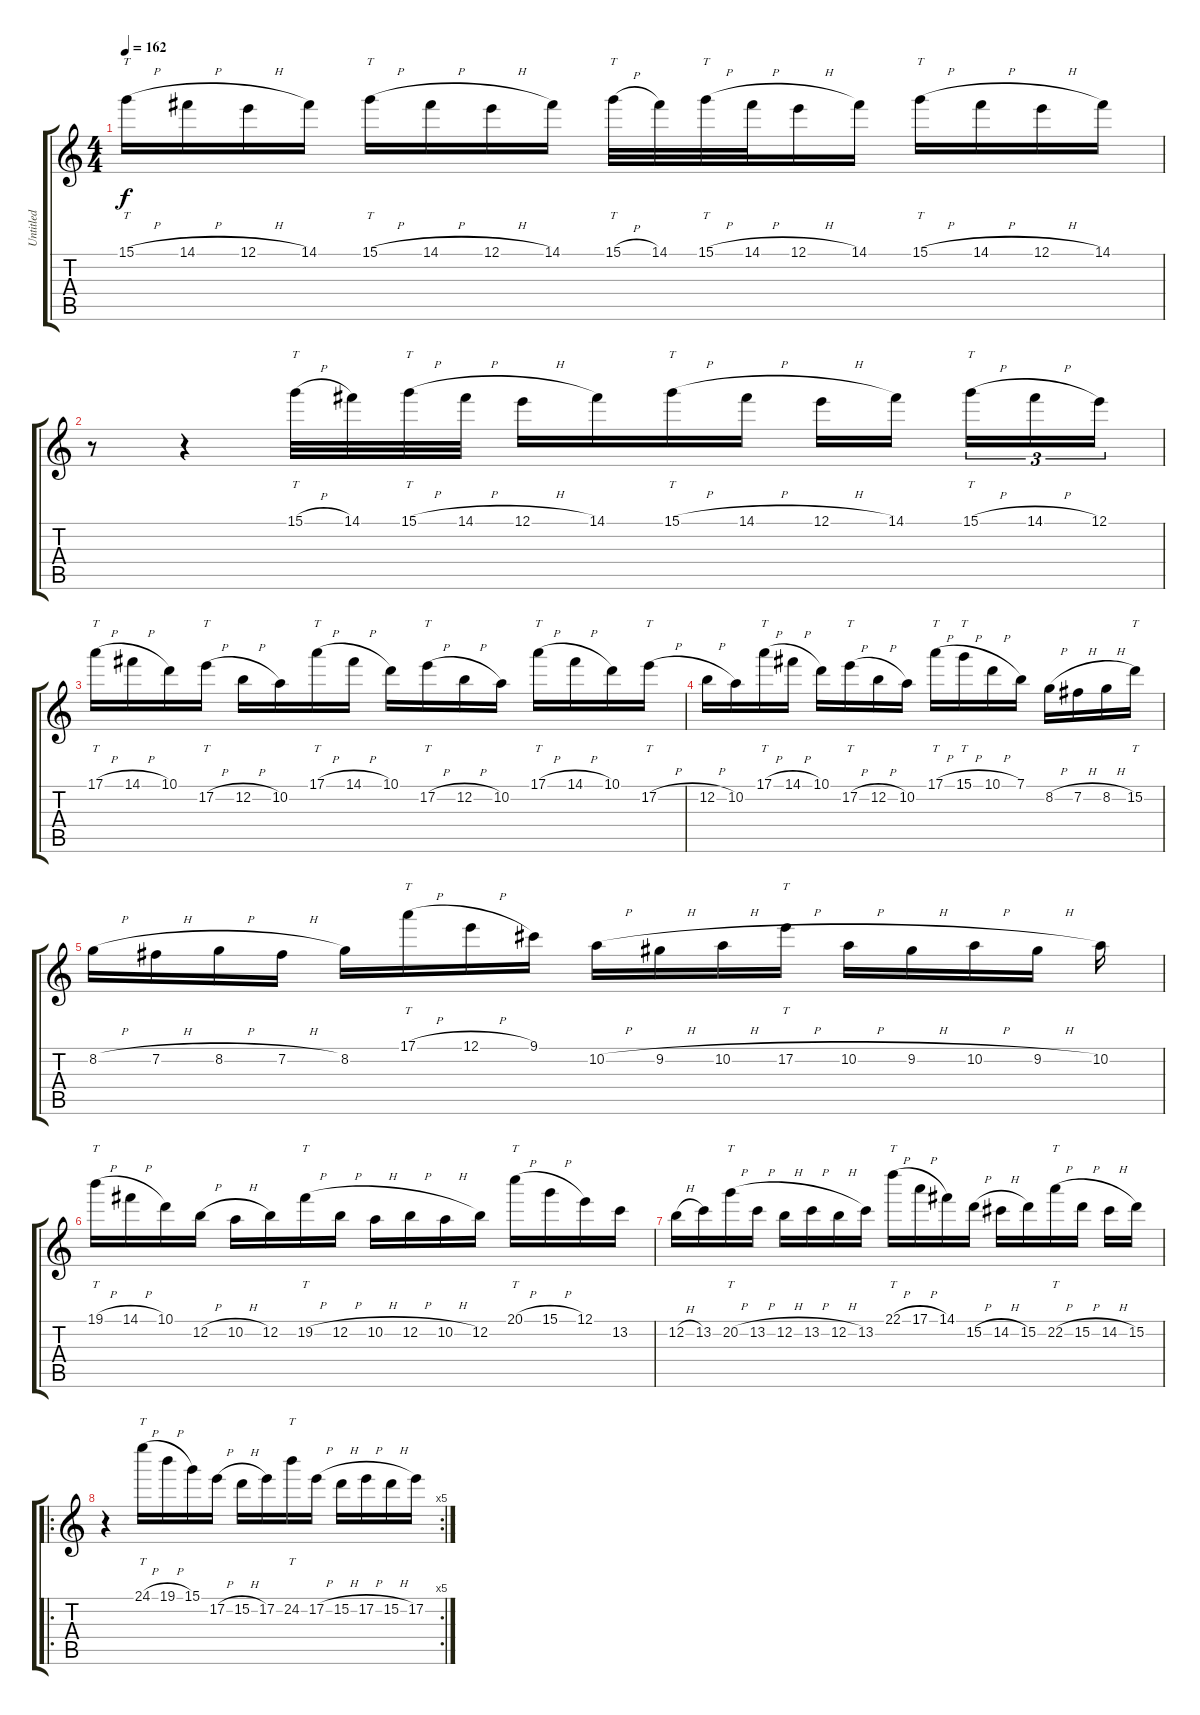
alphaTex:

\track ("Untitled" "Untitled") {instrument acousticguitarnylon}
\staff {score tabs}
\tuning (E4 B3 G3 D3 A2 E2) {hide}
\ts (4 4)
\tempo 162
\clef g2
\ks c
15.1{h}.16{tt dy f instrument acousticguitarnylon} 14.1{h}.16 12.1{h}.16 14.1.16 15.1{h}.16{tt} 14.1{h}.16 12.1{h}.16 14.1.16 15.1{h}.32{tt} 14.1.32 15.1{h}.32{tt} 14.1{h}.32 12.1{h}.16 14.1.16 15.1{h}.16{tt} 14.1{h}.16 12.1{h}.16 14.1.16 |
r.8 r.4 15.1{h}.32{tt} 14.1.32 15.1{h}.32{tt} 14.1{h}.32 12.1{h}.16 14.1.16 15.1{h}.16{tt} 14.1{h}.16 12.1{h}.16 14.1.16{beam splitsecondary} 15.1{h}.16{tt tu (3 2)} 14.1{h}.16{tu (3 2)} 12.1.16{tu (3 2)} |
17.1{h}.16{tt} 14.1{h}.16 10.1.16 17.2{h}.16{tt} 12.2{h}.16 10.2.16 17.1{h}.16{tt} 14.1{h}.16 10.1.16 17.2{h}.16{tt} 12.2{h}.16 10.2.16 17.1{h}.16{tt} 14.1{h}.16 10.1.16 17.2{h}.16{tt} |
12.2{h}.16 10.2.16 17.1{h}.16{tt} 14.1{h}.16 10.1.16 17.2{h}.16{tt} 12.2{h}.16 10.2.16 17.1{h}.16{tt} 15.1{h}.16{tt} 10.1{h}.16 7.1.16 8.2{h}.16 7.2{h}.16 8.2{h}.16 15.2.16{tt} |
8.2{h}.16 7.2{h}.16 8.2{h}.16 7.2{h}.16 8.2.16 17.1{h}.16{tt} 12.1{h}.16 9.1.16 10.2{h}.16 9.2{h}.16 10.2{h}.16 17.2{h}.16{tt} 10.2{h}.16 9.2{h}.16 10.2{h}.16 9.2{h}.16 10.2.16 |
19.1{h}.16{tt} 14.1{h}.16 10.1.16 12.2{h}.16 10.2{h}.16 12.2.16 19.2{h}.16{tt} 12.2{h}.16 10.2{h}.16 12.2{h}.16 10.2{h}.16 12.2.16 20.1{h}.16{tt} 15.1{h}.16 12.1.16 13.2.16 |
12.2{h}.16 13.2.16 20.2{h}.16{tt} 13.2{h}.16 12.2{h}.16 13.2{h}.16 12.2{h}.16 13.2.16 22.1{h}.16{tt} 17.1{h}.16 14.1.16 15.2{h}.16 14.2{h}.16 15.2.16 22.2{h}.16{tt} 15.2{h}.16 14.2{h}.16 15.2.16 |
\ro
\rc 5
r.4 24.1{h}.16{tt} 19.1{h}.16 15.1.16 17.2{h}.16 15.2{h}.16 17.2.16 24.2.16{tt} 17.2{h}.16 15.2{h}.16 17.2{h}.16 15.2{h}.16 17.2.16
